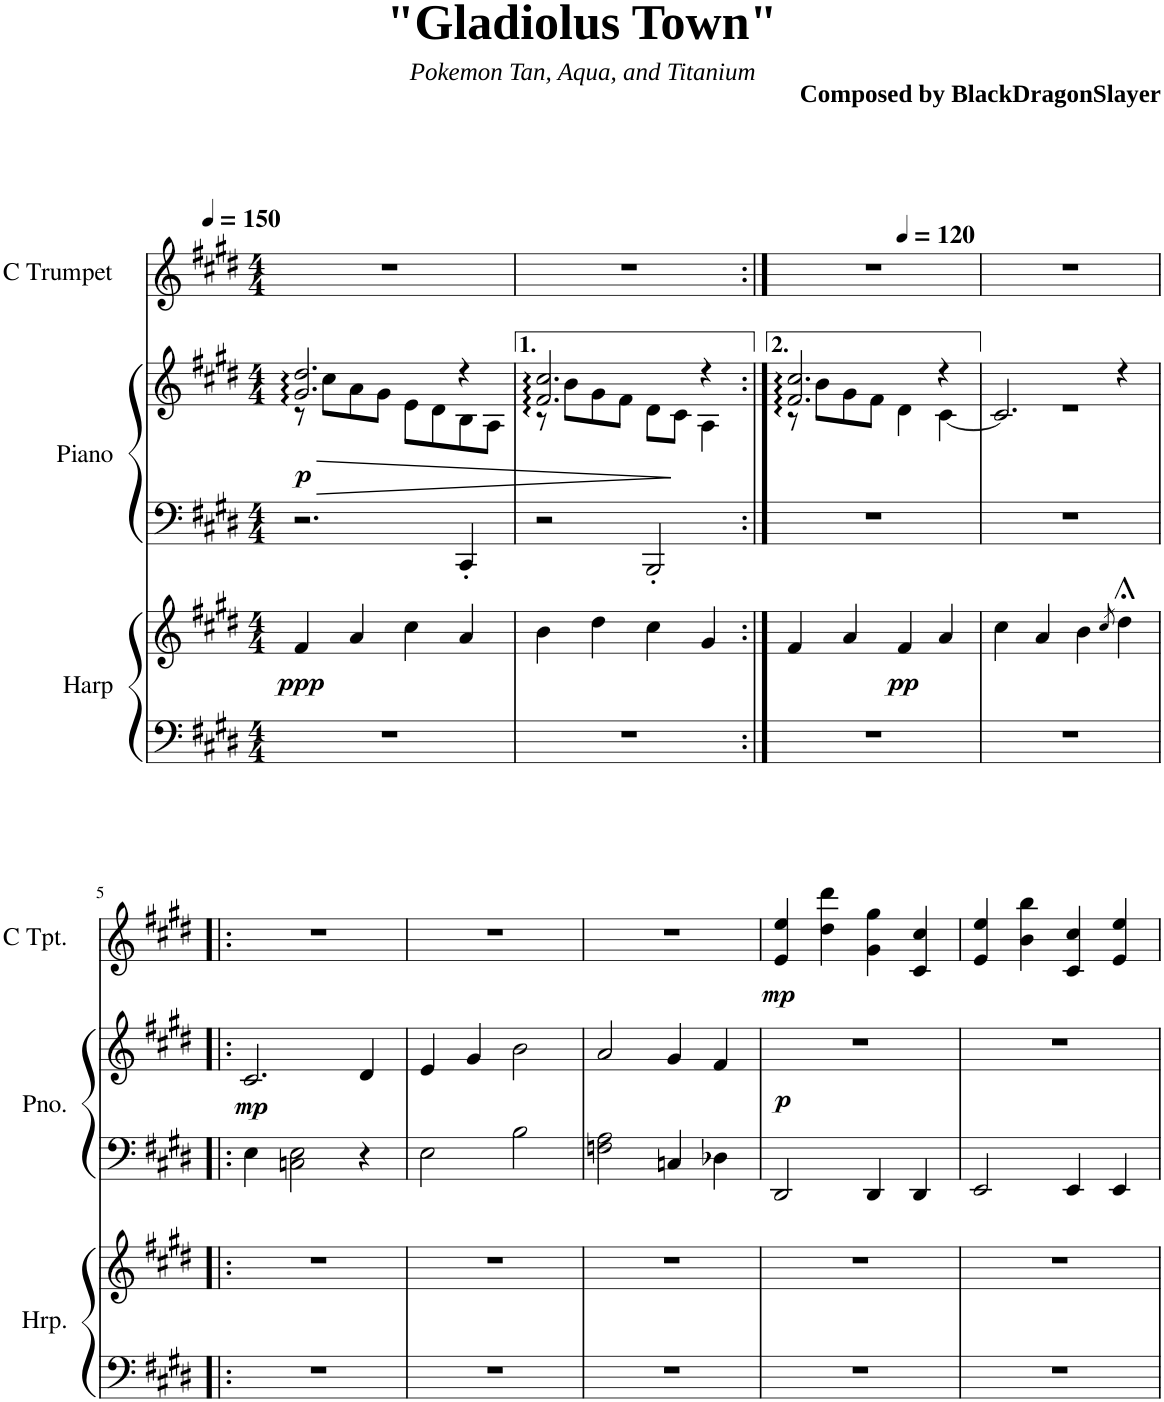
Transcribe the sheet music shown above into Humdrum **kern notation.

**kern	**kern	**dynam	**kern	**kern	**dynam	**kern	**dynam
*part3	*part3	*part3	*part2	*part2	*part2	*part1	*part1
*staff5	*staff4	*staff4/5	*staff3	*staff2	*staff2/3	*staff1	*staff1
*I"Harp	*	*	*I"Piano	*	*	*I"C Trumpet	*
*I'Hrp.	*	*	*I'Pno.	*	*	*I'C Tpt.	*
*clefF4	*clefG2	*	*clefF4	*clefG2	*	*clefG2	*
*k[f#c#g#d#]	*k[f#c#g#d#]	*	*k[f#c#g#d#]	*k[f#c#g#d#]	*	*k[f#c#g#d#]	*
*M4/4	*M4/4	*	*M4/4	*M4/4	*	*M4/4	*
*MM150	*MM150	*	*MM150	*MM150	*	*MM150	*
=1	=1	=1	=1	=1	=1	=1	=1
!	!	!LO:DY:b	!	!	!LO:HP:b	!	!
*	*	*	*	*^	*	*	*
!	!	!	!	!	!	!LO:DY:n=1:b	!	!
1r	4f#/	ppp	2.r	2.g#/:: 2.dd#/::	8r	> p	1r	.
.	.	.	.	.	8cc#\L	.	.	.
.	4a/	.	.	.	8a\	.	.	.
.	.	.	.	.	8g#\J	.	.	.
.	4cc#\	.	.	.	8e\L	.	.	.
.	.	.	.	.	8d#\	.	.	.
.	4a/	.	4CC#'/	4r	8B\	.	.	.
.	.	.	.	.	8A\J	.	.	.
*	*	*	*	*v	*v	*	*	*
.	.	.	.	.	]	.	.
=2	=2	=2	=2	=2	=2	=2	=2
*	*	*	*	*^	*	*	*
1r	4b\	.	2r	2.f#/:: 2.cc#/::	8r	.	1r	.
.	.	.	.	.	8b\L	.	.	.
.	4dd#\	.	.	.	8g#\	.	.	.
.	.	.	.	.	8f#\J	.	.	.
.	4cc#\	.	2BBB'/	.	8d#\L	.	.	.
.	.	.	.	.	8c#\J	.	.	.
.	4g#/	.	.	4r	4A\	.	.	.
=3:|!	=3:|!	=3:|!	=3:|!	=3:|!	=3:|!	=3:|!	=3:|!	=3:|!
*	*	*	*	*	*	*	*^	*
1r	4f#/	.	1r	2.f#/:: 2.cc#/::	8r	.	1r	2ryy	.
.	.	.	.	.	8b\L	.	.	.	.
.	4a/	.	.	.	8g#\	.	.	.	.
.	.	.	.	.	8f#\J	.	.	.	.
*	*	*	*	*	*	*	*MM120	*	*
!	!	!LO:DY:b	!	!	!	!	!	!	!
.	4f#/	pp	.	.	4d#\	.	.	2ryy	.
.	4a/	.	.	4r	[4c#\	.	.	.	.
*	*	*	*	*	*	*	*v	*v	*
=4	=4	=4	=4	=4	=4	=4	=4	=4
1r	4cc#\	.	1r	2.c#/]	1r	.	1r	.
.	4a/	.	.	.	.	.	.	.
.	4b\	.	.	.	.	.	.	.
.	8qcc#/	.	.	.	.	.	.	.
.	4dd#;<\	.	.	4r	.	.	.	.
*	*	*	*	*v	*v	*	*	*
!!LO:LB:g=z
=5!|:	=5!|:	=5!|:	=5!|:	=5!|:	=5!|:	=5!|:	=5!|:
!	!	!	!	!	!LO:DY:b	!	!
1r	1r	.	4E\	2.c#/	mp	1r	.
.	.	.	2Cn\ 2E\	.	.	.	.
.	.	.	4r	4d#/	.	.	.
=6	=6	=6	=6	=6	=6	=6	=6
1r	1r	.	2E\	4e/	.	1r	.
.	.	.	.	4g#/	.	.	.
.	.	.	2B\	2b\	.	.	.
=7	=7	=7	=7	=7	=7	=7	=7
1r	1r	.	2Fn\ 2A\	2a/	.	1r	.
.	.	.	4Cn/	4g#/	.	.	.
.	.	.	4D-X\	4f#/	.	.	.
=8	=8	=8	=8	=8	=8	=8	=8
!	!	!	!	!	!LO:DY:b	!	!LO:DY:b
1r	1r	.	2DD#/	1r	p	4e/ 4ee/	mp
.	.	.	.	.	.	4dd#\ 4ddd#\	.
.	.	.	4DD#/	.	.	4g#\ 4gg#\	.
.	.	.	4DD#/	.	.	4c#/ 4cc#/	.
=9	=9	=9	=9	=9	=9	=9	=9
1r	1r	.	2EE/	1r	.	4e/ 4ee/	.
.	.	.	.	.	.	4b\ 4bb\	.
.	.	.	4EE/	.	.	4c#/ 4cc#/	.
.	.	.	4EE/	.	.	4e/ 4ee/	.
=	=	=	=	=	=	=	=
*-	*-	*-	*-	*-	*-	*-	*-
